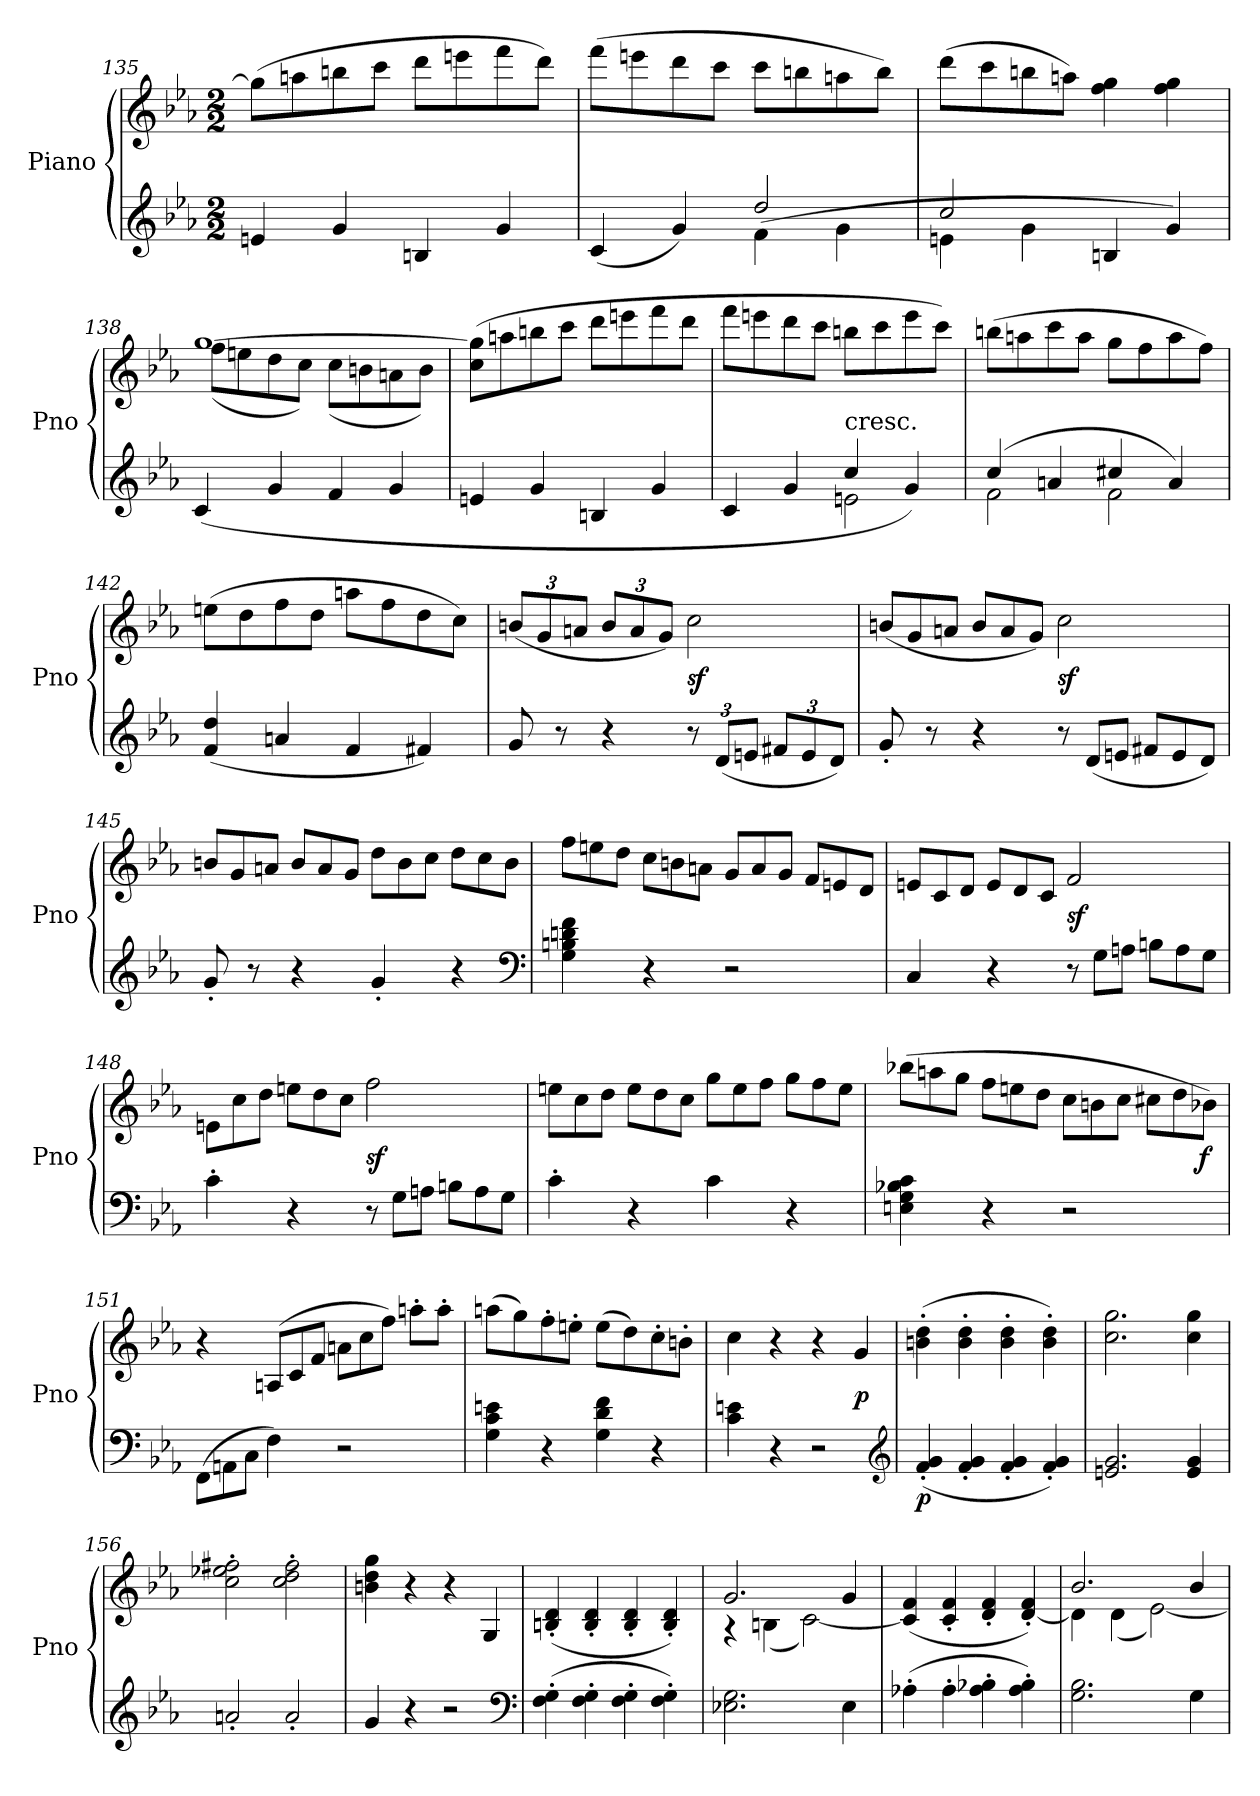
**kern	**kern	**dynam
*part1	*part1	*part1
*staff2	*staff1	*staff1/2
*I"Piano	*	*
*I'Pno	*	*
*clefG2	*clefG2	*
*k[b-e-a-]	*k[b-e-a-]	*
*c:	*c:	*
*M2/2	*M2/2	*
=135	=135	=135
4en	(8ggL]	.
.	8aan	.
4g	8bbn	.
.	8cccJ	.
4Bn	8dddL	.
.	8eeen	.
4g	8fff	.
.	8dddJ)	.
=136	=136	=136
*^	*	*
(4c	2ryy	(8fffL	.
.	.	8eeen	.
4g)	.	8ddd	.
.	.	8cccJ	.
2dd	(<4f	8cccL	.
.	.	8bbn	.
.	4g	8aan	.
.	.	8bbJ)	.
=137	=137	=137	=137
2cc	4en	(8dddL	.
.	.	8ccc	.
.	4g	8bbn	.
.	.	8aanJ)	.
2ryy	4Bn	4ff 4gg	.
.	4g)	4ff 4gg	.
*v	*v	*	*
=138	=138	=138
*	*^	*
(4c	[1gg	(8ffL	.
.	.	8een	.
4g	.	8dd	.
.	.	8ccJ)	.
4f	.	(8ccL	.
.	.	8bn	.
4g	.	8an	.
.	.	8bJ)	.
*	*v	*v	*
=139	=139	=139
4en	(8cc 8gg]L	.
.	8aan	.
4g	8bbn	.
.	8cccJ	.
4Bn	8dddL	.
.	8eeen	.
4g	8fff	.
.	8dddJ	.
=140	=140	=140
*^	*	*
4c	2ryy	8fffL	.
.	.	8eeen	.
4g	.	8ddd	.
.	.	8cccJ	.
!	!	!LO:TX:c:t=cresc.	!
4cc	2en	8bbnL	.
.	.	8ccc	.
4g)	.	8eee	.
.	.	8cccJ)	.
=141	=141	=141	=141
(4cc	2f	(8bbnL	.
.	.	8aan	.
4an	.	8ccc	.
.	.	8aaJ	.
4cc#X	2f	8ggL	.
.	.	8ff	.
4a)	.	8aa	.
.	.	8ffJ)	.
*v	*v	*	*
=142	=142	=142
(4f 4dd	(8eenL	.
.	8dd	.
4an	8ff	.
.	8ddJ	.
4f	8aanL	.
.	8ff	.
4f#X)	8dd	.
.	8ccJ)	.
=143	=143	=143
*	*Xbrackettup	*
8g	(12bnL	.
.	12g	.
8r	.	.
.	12anJ	.
4r	12bL	.
.	12a	.
.	12gJ)	.
*Xbrackettup	*	*
12r	2cc	sf
(12dL	.	.
12enJ	.	.
12f#XL	.	.
12e	.	.
12dJ)	.	.
=144	=144	=144
*	*Xtuplet	*
8g'	(12bnL	.
.	12g	.
8r	.	.
.	12anJ	.
4r	12bL	.
.	12a	.
.	12gJ)	.
*Xtuplet	*	*
12r	2cc	sf
(12dL	.	.
12enJ	.	.
12f#XL	.	.
12e	.	.
12dJ)	.	.
=145	=145	=145
8g'	12bnL	.
.	12g	.
8r	.	.
.	12anJ	.
4r	12bL	.
.	12a	.
.	12gJ	.
4g'	12ddL	.
.	12b	.
.	12ccJ	.
4r	12ddL	.
.	12cc	.
.	12bJ	.
*clefF4	*	*
=146	=146	=146
4G 4Bnj 4dn 4f	12ffL	.
.	12een	.
.	12ddJ	.
4r	12ccL	.
.	12bn	.
.	12anJ	.
2r	12gL	.
.	12a	.
.	12gJ	.
.	12fL	.
.	12en	.
.	12dJ	.
=147	=147	=147
4C	12enL	.
.	12c	.
.	12dJ	.
4r	12eL	.
.	12d	.
.	12cJ	.
12r	2f	sf
12GL	.	.
12AnJ	.	.
12BnL	.	.
12A	.	.
12GJ	.	.
=148	=148	=148
4c'	12en\L	.
.	12cc\	.
.	12dd\J	.
4r	12eenL	.
.	12dd	.
.	12ccJ	.
12r	2ff	sf
12GL	.	.
12AnJ	.	.
12BnL	.	.
12A	.	.
12GJ	.	.
=149	=149	=149
4c'	12eenL	.
.	12cc	.
.	12ddJ	.
4r	12eeL	.
.	12dd	.
.	12ccJ	.
4c	12ggL	.
.	12ee	.
.	12ffJ	.
4r	12ggL	.
.	12ff	.
.	12eeJ	.
=150	=150	=150
4En 4G 4B-X 4c	(12bb-XL	.
.	12aan	.
.	12ggJ	.
4r	12ffL	.
.	12een	.
.	12ddJ	.
2r	12ccL	.
.	12bn	.
.	12ccJ	.
.	12cc#XL	.
.	12dd	.
.	12b-XJ)	f
=151	=151	=151
(12FF\L	4r	.
12AAn\	.	.
12C\J	.	.
4F)	(12AnL	.
.	12c	.
.	12fJ	.
2r	12anL	.
.	12cc	.
.	12ffJ)	.
.	8aan'L	.
.	8aa'J	.
=152	=152	=152
4G 4c 4en	(8aanL	.
.	8gg)	.
4r	8ff'	.
.	8een'J	.
4G 4d 4f	(8eeL	.
.	8dd)	.
4r	8cc'	.
.	8bn'J	.
=153	=153	=153
4c 4en	4cc	.
4r	4r	.
2r	4r	.
.	4g	p
*clefG2	*	*
=154	=154	=154
!	!	!LO:DY:b=2
(4f' 4g'	(4bn' 4dd'	p
4f' 4g'	4b' 4dd'	.
4f' 4g'	4b' 4dd'	.
4f' 4g')	4b' 4dd')	.
=155	=155	=155
2.en 2.g	2.cc 2.gg	.
4e 4g	4cc 4gg	.
=156	=156	=156
2an'	2cc' 2ee-X' 2ff#X'	.
2a'	2cc' 2dd' 2ff#'	.
=157	=157	=157
4g	4bn 4dd 4gg	.
4r	4r	.
2r	4r	.
.	4G	.
*clefF4	*	*
=158	=158	=158
(4F' 4G'	(4Bn' 4d'	.
4F' 4G'	4B' 4d'	.
4F' 4G'	4B' 4d'	.
4F' 4G')	4B' 4d')	.
=159	=159	=159
*	*^	*
2.E-X 2.G	2.g	4r	.
.	.	(4Bn	.
.	.	[2c)	.
4E-	4g	.	.
*	*v	*v	*
=160	=160	=160
(4A-X'	(4c] 4f	.
4A-'	4c' 4f'	.
4A-' 4B-X'	4d' 4f'	.
4A-' 4B-')	[4d' 4f')	.
=161	=161	=161
*	*^	*
2.G 2.B-	2.b-	4d]	.
.	.	(4d	.
.	.	[2e-)	.
4G	4b-	.	.
*	*v	*v	*
=	=	=
*-	*-	*-
